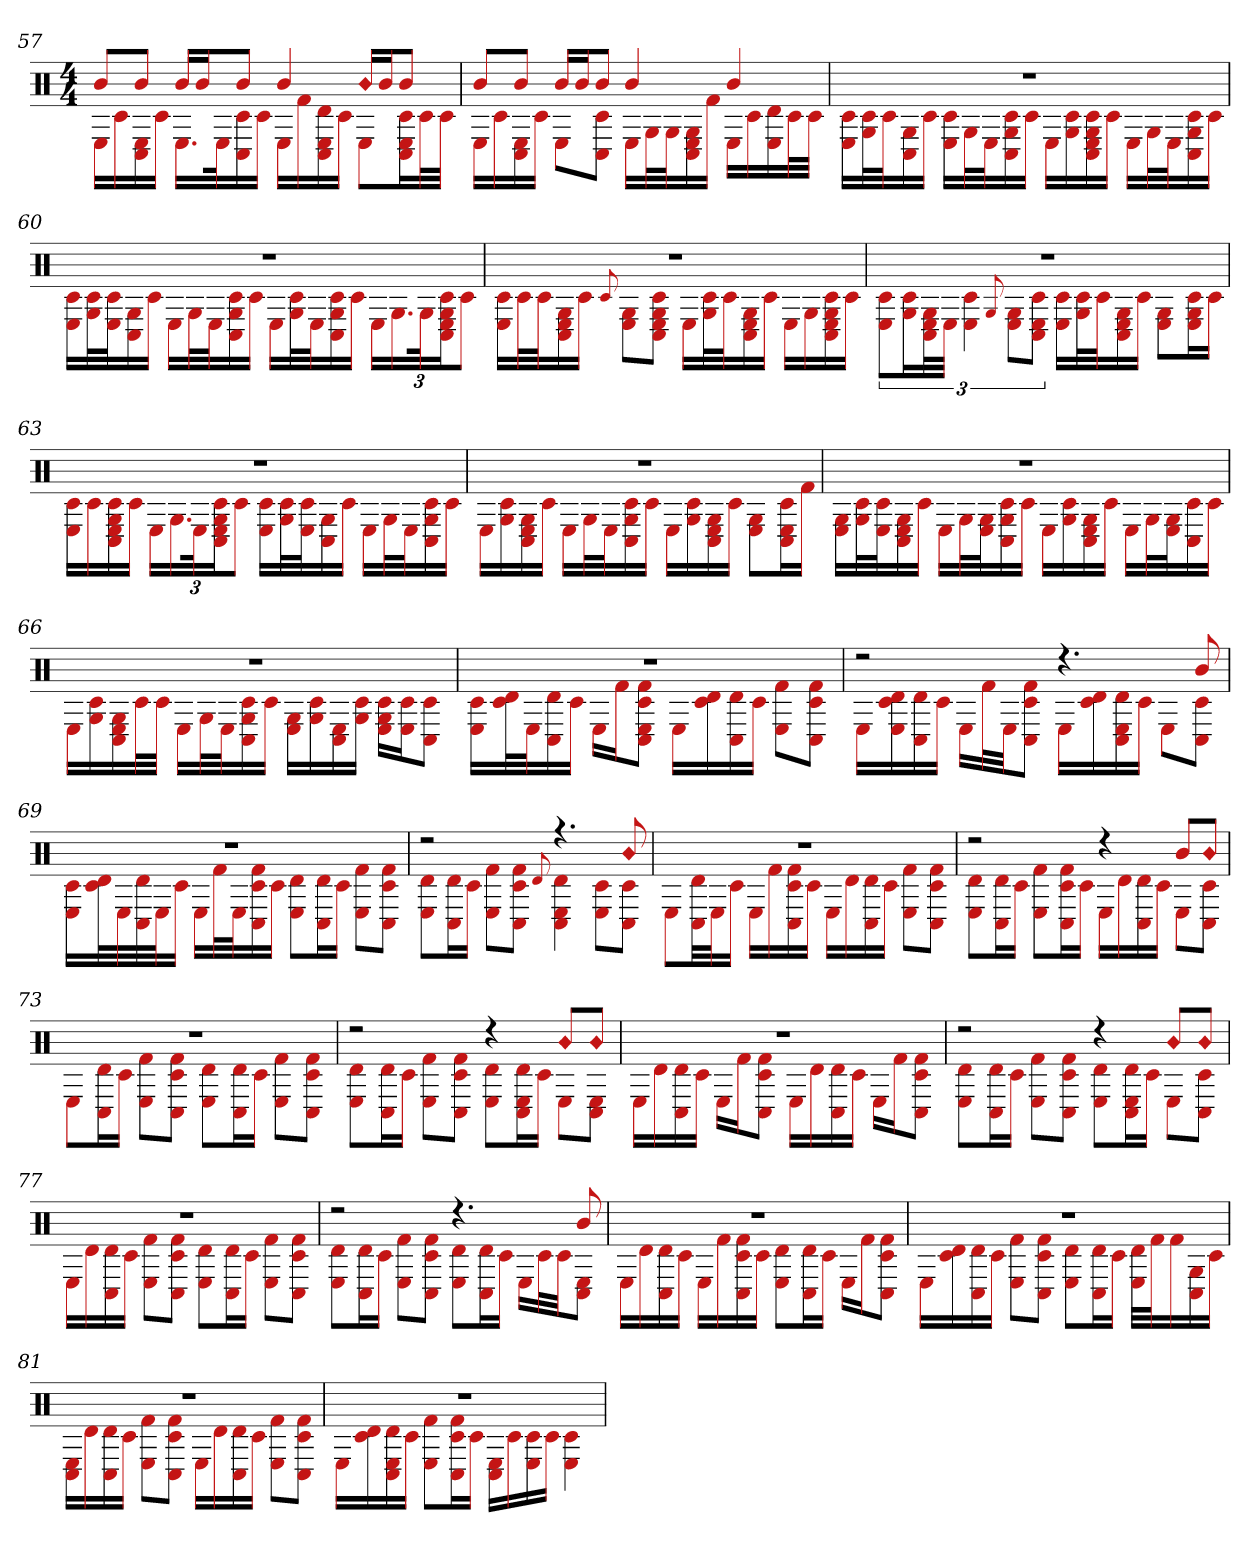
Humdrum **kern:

**kern
*part1
*staff1
*clefX
*k[]
*M4/4
=57
*^
8bL	16ELL
.	16c#
8bJ	16E 16C#
.	16c#JJ
16bLL	16.ELL
16bJ	.
.	32Ek
8bJ	16c# 16C#
.	16c#JJ
4b	16ELL
.	16f#
.	16E 16d 16C#
.	16c#JJ
!LO:N:head=diamond	!
16bLL	8EL
16bJ	.
8bJ	16E 16c# 16C#L
.	32c#L
.	32c#JJJ
=58	=58
8bL	16ELL
.	16c#
8bJ	16E 16C#
.	16c#JJ
16bLL	8EL
16bJ	.
8bJ	8C# 8c#J
4b	16ELL
.	32GL
.	32GJ
.	16G 16E 16C#
.	16f#JJ
4b	16ELL
.	16c#
.	16d 16E
.	32c#L
.	32c#JJJ
=59	=59
1r	16E 16c#LL
.	32c# 32GL
.	32c#J
.	16C# 16G
.	16c#JJ
.	16c# 16ELL
.	32GL
.	32EJ
.	16G 16C# 16c#
.	16c#JJ
.	16ELL
.	16G 16c#
.	16c# 16E 16C# 16G
.	16c#JJ
.	16ELL
.	32GL
.	32EJ
.	16G 16C# 16c#
.	16c#JJ
=60	=60
1r	16c# 16ELL
.	32c# 32GL
.	32E 32c#J
.	16G 16C#
.	16c#JJ
.	16ELL
.	32GL
.	32EJ
.	16G 16c# 16C#
.	16c#JJ
.	16ELL
.	32c# 32GL
.	32EJ
.	16c# 16G 16C#
.	16c#JJ
.	24ELL
.	24.G
.	48Gk
.	24E 24C# 24c# 24GJ
.	12c#J
=61	=61
1r	16E 16c#LL
.	32c#L
.	32c#J
.	16E 16G 16C#
.	16c#JJ
.	8qqc#
.	8E 8GL
.	8E 8G 8C# 8c#J
.	16ELL
.	32G 32c#L
.	32c#J
.	16G 16E 16C#
.	16c#JJ
.	16ELL
.	16G
.	16G 16E 16C# 16c#
.	16c#JJ
=62	=62
1r	12c# 12EL
.	24G 24c#L
.	48E 48G 48C#L
.	48EJJJ
.	6c# 6E
.	8qqG
.	12E 12GL
.	12C# 12E 12c#J
.	16c# 16ELL
.	32G 32c#L
.	32c#J
.	16G 16E 16C#
.	16c#JJ
.	8E 8GL
.	16G 16E 16c#L
.	16c#JJ
=63	=63
1r	16E 16c#LL
.	16c#
.	16c# 16G 16E 16C#
.	16c#JJ
.	24ELL
.	24.G
.	48Ek
.	24G 24C# 24c# 24EJ
.	12c#J
.	16c# 16ELL
.	32G 32c#L
.	32c# 32EJ
.	16G 16C#
.	16c#JJ
.	16ELL
.	32GL
.	32EJ
.	16G 16C# 16c#
.	16c#JJ
=64	=64
1r	16ELL
.	16G 16c#
.	16G 16C# 16E
.	16c#JJ
.	16ELL
.	32GL
.	32EJ
.	16G 16c# 16C#
.	16c#JJ
.	16ELL
.	16G 16c#
.	16E 16G 16C#
.	16c#JJ
.	8E 8GL
.	16c# 16E 16C#L
.	16f#JJ
=65	=65
1r	16E 16GLL
.	32G 32c#L
.	32c# 32EJ
.	16C# 16G 16E
.	16c#JJ
.	16ELL
.	32GL
.	32E 32GJ
.	16c# 16C# 16G
.	16c#JJ
.	16ELL
.	16G 16c#
.	16E 16G 16C#
.	16c#JJ
.	16ELL
.	32GL
.	32E 32GJ
.	16c# 16C#
.	16c#JJ
=66	=66
1r	16ELL
.	16G 16c#
.	16E 16G 16C#
.	32c#L
.	32c#JJJ
.	16ELL
.	32GL
.	32EJ
.	16G 16C# 16c#
.	16c#JJ
.	16E 16GLL
.	16c# 16G
.	16E 16C#
.	16c# 16GJJ
.	16E 16G 16c#LL
.	16c# 16EJ
.	8C# 8c#J
=67	=67
1r	16c# 16ELL
.	32c# 32dL
.	32EJ
.	16d 16C#
.	16c#JJ
.	16ELL
.	16f#J
.	8f# 8C# 8E 8c#J
.	16ELL
.	16d 16c#
.	16d 16C#
.	16c#JJ
.	8E 8f#L
.	8f# 8C# 8c#J
=68	=68
2r	16ELL
.	16d 16c# 16E
.	16C# 16d
.	16c#JJ
.	16ELL
.	32f#L
.	32EJJ
.	8f# 8C# 8c#J
4.r	16ELL
.	16d 16c#
.	16E 16d 16C#
.	16c#JJ
.	8EL
8b	8c# 8C#J
=69	=69
1r	16c# 16ELL
.	32d 32c#L
.	32E
.	32C# 32d
.	32EJ
.	16c#JJ
.	16ELL
.	32f#L
.	32EJ
.	16f# 16C# 16c#
.	16c#JJ
.	8E 8dL
.	16d 16C#L
.	16c#JJ
.	8E 8f#L
.	8f# 8C# 8c#J
=70	=70
2r	8E 8dL
.	16d 16C#L
.	16c#JJ
.	8E 8f#L
.	8f# 8C# 8c#J
.	8qqd
4.r	4E 4d 4C#
.	8c# 8EL
!LO:N:head=diamond	!
8b	8c# 8C#J
=71	=71
1r	8EL
.	32d 32C#LL
.	32EJ
.	16c#JJ
.	16ELL
.	16f#
.	16C# 16f# 16c#
.	16c#JJ
.	16ELL
.	16d
.	16C# 16d
.	16c#JJ
.	8E 8f#L
.	8f# 8C# 8c#J
=72	=72
2r	8E 8dL
.	16d 16C#L
.	16c#JJ
.	8E 8f#L
.	16f# 16C# 16c#L
.	16c#JJ
4r	16ELL
.	16d
.	16d 16C#
.	16c#JJ
8bL	8EL
!LO:N:head=diamond	!
8bJ	8c# 8C#J
=73	=73
1r	8EL
.	16d 16C#L
.	16c#JJ
.	8E 8f#L
.	8f# 8C# 8c#J
.	8E 8dL
.	16C# 16dL
.	16c#JJ
.	8E 8f#L
.	8f# 8C# 8c#J
=74	=74
2r	8E 8dL
.	16C# 16dL
.	16c#JJ
.	8E 8f#L
.	8f# 8C# 8c#J
4r	8E 8dL
.	16C# 16d 16EL
.	16c#JJ
!LO:N:head=diamond	!
8bL	8EL
!LO:N:head=diamond	!
8bJ	8C# 8EJ
=75	=75
1r	16ELL
.	16d
.	16C# 16d
.	16c#JJ
.	16ELL
.	16f#J
.	8f# 8C# 8c#J
.	16ELL
.	16d
.	16d 16C#
.	16c#JJ
.	16ELL
.	16f#J
.	8f# 8C# 8c#J
=76	=76
2r	8E 8dL
.	16d 16C#L
.	16c#JJ
.	8E 8f#L
.	8f# 8C# 8c#J
4r	8E 8dL
.	16d 16C# 16EL
.	16c#JJ
!LO:N:head=diamond	!
8bL	8EL
!LO:N:head=diamond	!
8bJ	8c# 8C#J
=77	=77
1r	16ELL
.	16d
.	16C# 16d
.	16c#JJ
.	8E 8f#L
.	8f# 8C# 8c#J
.	8E 8dL
.	16d 16C#L
.	16c#JJ
.	8E 8f#L
.	8f# 8C# 8c#J
=78	=78
2r	8E 8dL
.	16d 16C#L
.	16c#JJ
.	8E 8f#L
.	8f# 8C# 8c#J
4.r	8E 8dL
.	16d 16C#L
.	16c#JJ
.	16ELL
.	32c#L
.	32c#JJ
8b	8C# 8EJ
=79	=79
1r	16ELL
.	16d
.	16C# 16d
.	16c#JJ
.	16ELL
.	16f#
.	16f# 16c# 16C#
.	16c#JJ
.	8E 8dL
.	16d 16C#L
.	16c#JJ
.	16ELL
.	16f#J
.	8f# 8C# 8c#J
=80	=80
1r	16ELL
.	16d 16c#
.	16d 16C#
.	16c#JJ
.	8E 8f#L
.	8f# 8C# 8c#J
.	8E 8dL
.	16d 16C#L
.	16c#JJ
.	32E 32dLLL
.	32f#J
.	16f#
.	16G 16C#
.	16c#JJ
=81	=81
1r	16E 16C#LL
.	16d
.	16d 16C#
.	16c#JJ
.	8E 8f#L
.	8f# 8C# 8c#J
.	16ELL
.	16d
.	16d 16C#
.	16c#JJ
.	8E 8f#L
.	8f# 8C# 8c#J
=82	=82
1r	16ELL
.	16d 16c#
.	16d 16C# 16E
.	16c#JJ
.	8E 8f#L
.	16f# 16c# 16C#L
.	16c#JJ
.	16C# 16ELL
.	16c#
.	16c# 16E
.	16c#JJ
.	4E 4c#
*v	*v
=
*-
